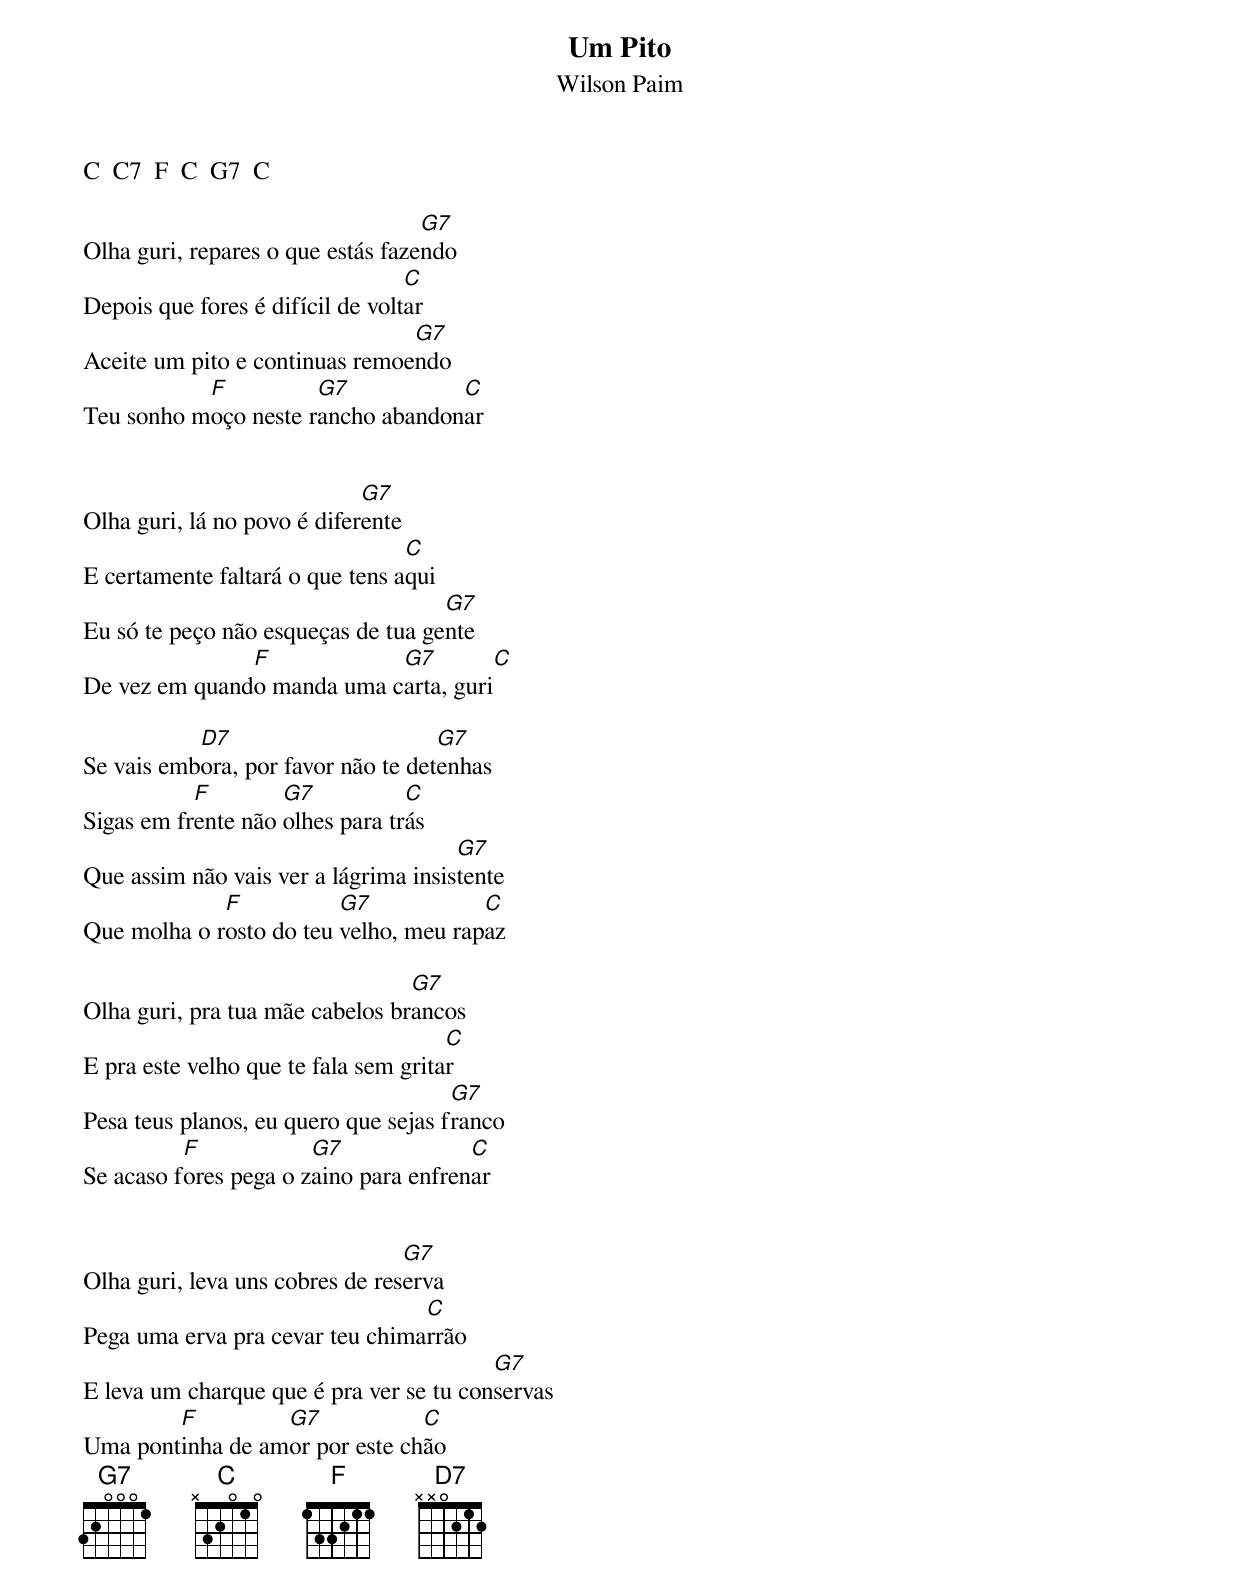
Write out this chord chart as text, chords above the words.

Um Pito
Wilson Paim


C  C7  F  C  G7  C

                                   G7
Olha guri, repares o que estás fazendo
                                  C
Depois que fores é difícil de voltar
                                G7
Aceite um pito e continuas remoendo
           F          G7           C
Teu sonho moço neste rancho abandonar


                             G7
Olha guri, lá no povo é diferente
                                 C
E certamente faltará o que tens aqui
                                    G7
Eu só te peço não esqueças de tua gente
               F            G7        C
De vez em quando manda uma carta, guri

           D7                       G7
Se vais embora, por favor não te detenhas
           F        G7           C
Sigas em frente não olhes para trás
                                      G7
Que assim não vais ver a lágrima insistente
             F           G7            C
Que molha o rosto do teu velho, meu rapaz

                                 G7
Olha guri, pra tua mãe cabelos brancos
                                      C
E pra este velho que te fala sem gritar
                                      G7
Pesa teus planos, eu quero que sejas franco
          F            G7              C
Se acaso fores pega o zaino para enfrenar


                                 G7
Olha guri, leva uns cobres de reserva
                                 C
Pega uma erva pra cevar teu chimarrão
                                         G7
E leva um charque que é pra ver se tu conservas
        F         G7            C
Uma pontinha de amor por este chão
